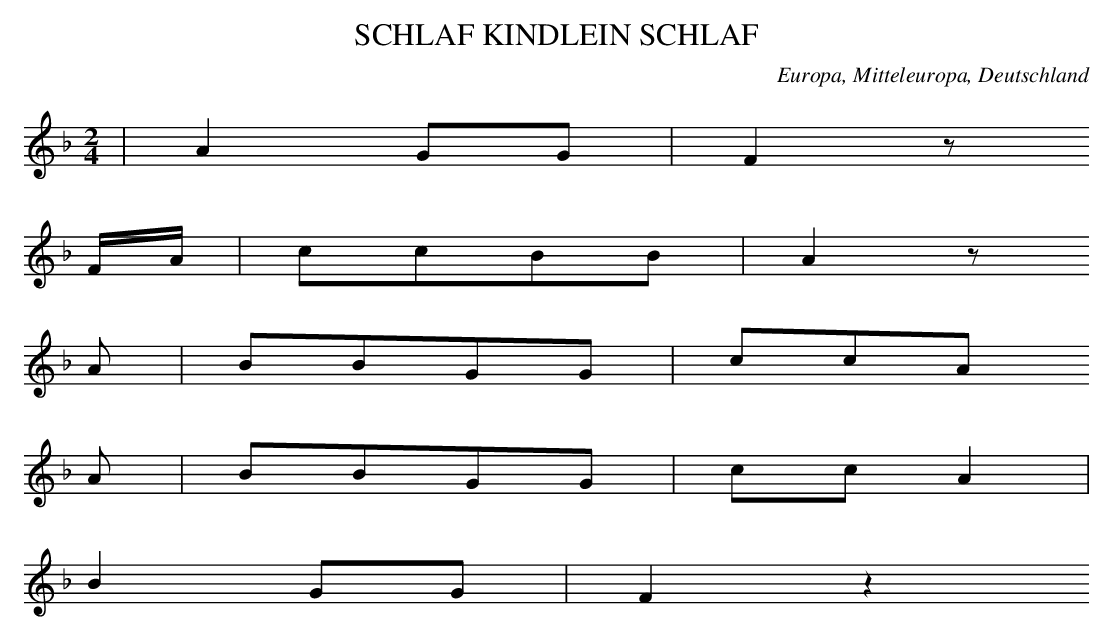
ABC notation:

X:1
T: SCHLAF KINDLEIN SCHLAF
O: Europa, Mitteleuropa, Deutschland
M: 2/4
L: 1/16
K: F
 | A4G2G2 | F4z2
FA | c2c2B2B2 | A4z2
A2 | B2B2G2G2 | c2c2A2
A2 | B2B2G2G2 | c2c2A4 |
B4G2G2 | F4z4
